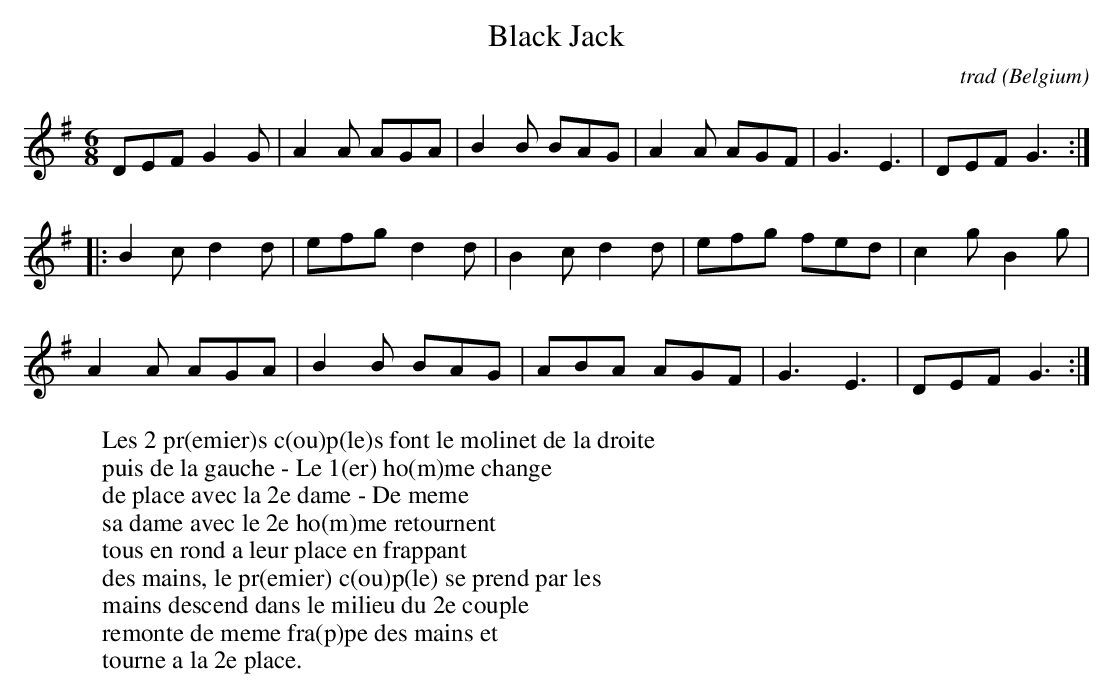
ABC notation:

X:1
T:Black Jack
C:trad
O:Belgium
M:6/8
L:1/8
K:Gmaj
DEF G2G|A2A AGA|B2B BAG|A2A AGF|G3E3|DEF G3:|
|:B2c d2d|efg d2d|B2c d2d|efg fed|c2g B2g|
A2A AGA|B2B BAG|ABA AGF|G3E3|DEF G3:|]
W:Les 2 pr(emier)s c(ou)p(le)s font le molinet de la droite
W:puis de la gauche - Le 1(er) ho(m)me change
W:de place avec la 2e dame - De meme
W:sa dame avec le 2e ho(m)me retournent
W:tous en rond a leur place en frappant
W:des mains, le pr(emier) c(ou)p(le) se prend par les
W:mains descend dans le milieu du 2e couple
W:remonte de meme fra(p)pe des mains et
W:tourne a la 2e place.
